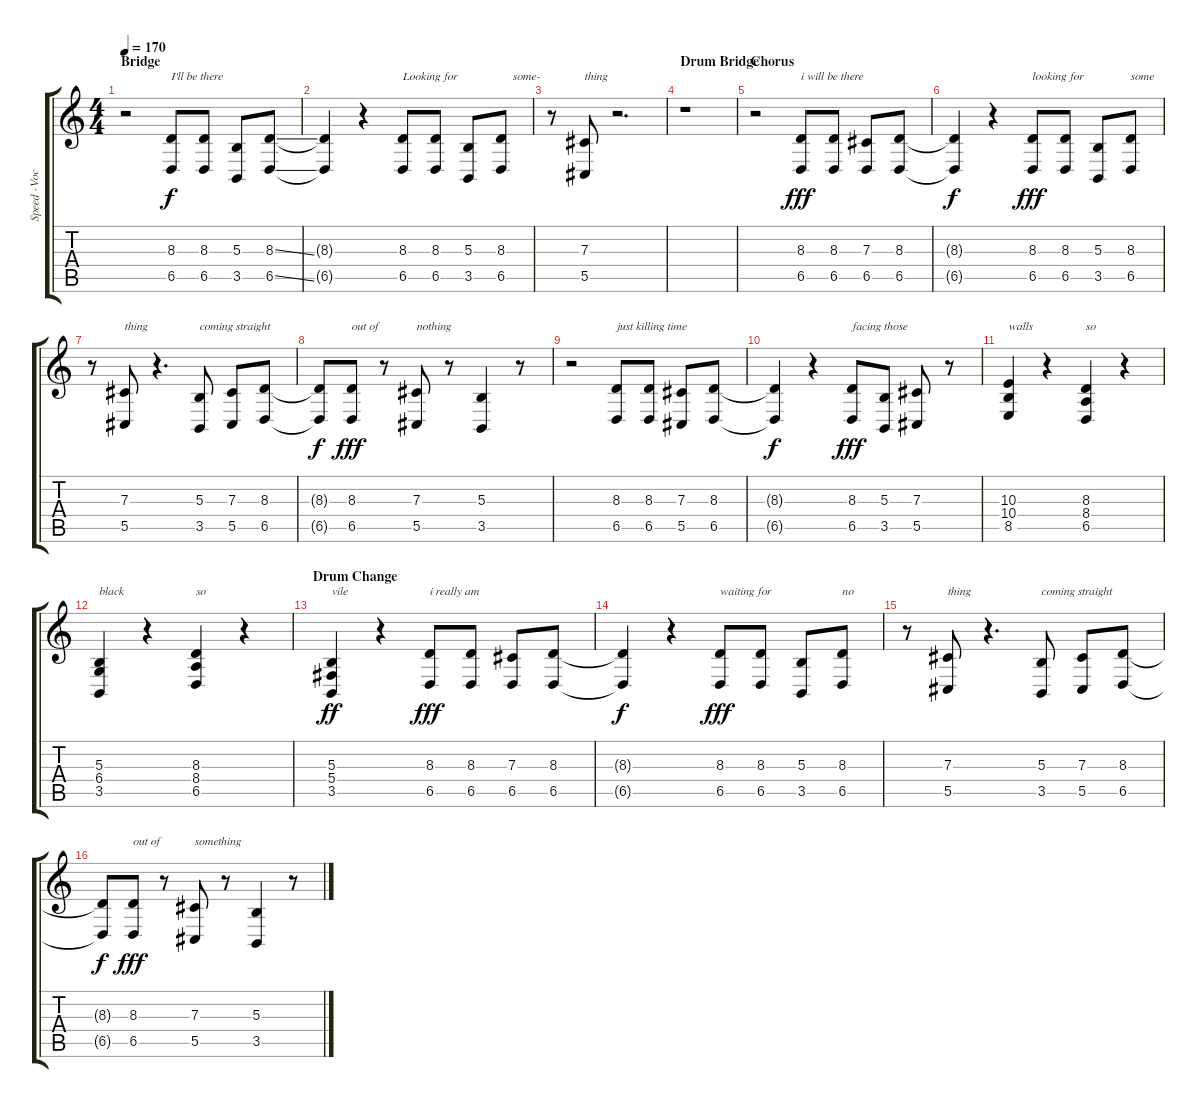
\track ("Speed -Vocals-" "Speed -Voc") {instrument lead2sawtooth}
\staff {score tabs}
\tuning (Eb4 Bb3 Gb3 Db3 Ab2 Eb2) {hide}
\ts (4 4)
\section ("" "Bridge")
\tempo 170
\clef g2
\ks c
r.2{dy f} (8.3 6.5).8{txt "I'll be there"} (8.3 6.5).8 (5.3 3.5).8 (8.3{ss} 6.5{ss}).8 |
(8.3{t} 6.5{t}).4 r.4 (8.3 6.5).8{txt "Looking for"} (8.3 6.5).8 (5.3 3.5).8 (8.3 6.5).8{txt "    some-"} |
r.8 (7.3 5.5).8{txt "thing"} r.2{d} |
\section ("" "Drum Bridge")
r.1 |
\section ("" "Chorus")
r.2 (8.3 6.5).8{txt "i will be there " dy fff} (8.3 6.5).8 (7.3 6.5).8 (8.3 6.5).8 |
(8.3{t} 6.5{t}).4{dy f} r.4 (8.3 6.5).8{txt "looking for " dy fff} (8.3 6.5).8 (5.3 3.5).8 (8.3 6.5).8{txt "some"} |
r.8 (7.3 5.5).8{txt "thing"} r.4{d} (5.3 3.5).8{txt "coming straight"} (7.3 5.5).8 (8.3 6.5).8 |
(8.3{t} 6.5{t}).8{dy f} (8.3 6.5).8{txt "out of " dy fff} r.8 (7.3 5.5).8{txt "nothing"} r.8 (5.3 3.5).4 r.8 |
r.2 (8.3 6.5).8{txt "just killing time"} (8.3 6.5).8 (7.3 5.5).8 (8.3 6.5).8 |
(8.3{t} 6.5{t}).4{dy f} r.4 (8.3 6.5).8{txt "facing those" dy fff} (5.3 3.5).8 (7.3 5.5).8 r.8 |
(10.3 10.4 8.5).4{txt "walls"} r.4 (8.3 8.4 6.5).4{txt "so"} r.4 |
(5.3 6.4 3.5).4{txt "black "} r.4 (8.3 8.4 6.5).4{txt "so"} r.4 |
\section ("" "Drum Change")
(5.3 5.4 3.5).4{txt "vile" dy ff} r.4 (8.3 6.5).8{txt "i really am" dy fff} (8.3 6.5).8 (7.3 6.5).8 (8.3 6.5).8 |
(8.3{t} 6.5{t}).4{dy f} r.4 (8.3 6.5).8{txt "waiting for " dy fff} (8.3 6.5).8 (5.3 3.5).8 (8.3 6.5).8{txt "no"} |
r.8 (7.3 5.5).8{txt "thing"} r.4{d} (5.3 3.5).8{txt "coming straight"} (7.3 5.5).8 (8.3 6.5).8 |
(8.3{t} 6.5{t}).8{dy f} (8.3 6.5).8{txt "out of " dy fff} r.8 (7.3 5.5).8{txt "something"} r.8 (5.3 3.5).4 r.8
